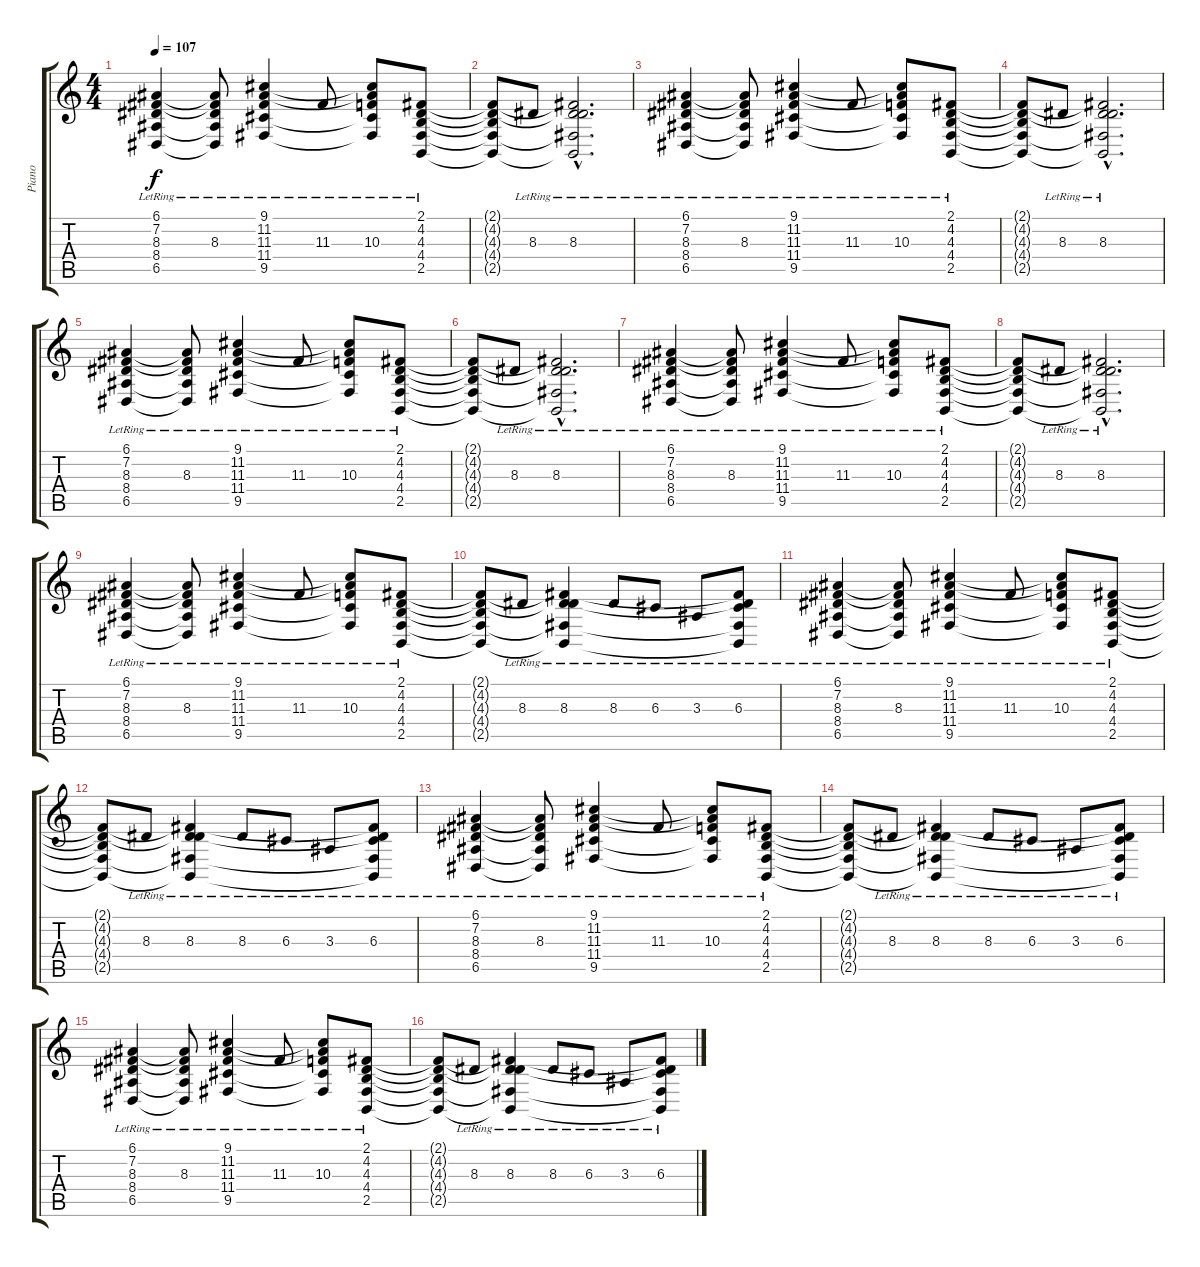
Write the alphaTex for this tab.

\track ("Piano" "Piano") {instrument acousticgrandpiano}
\staff {score tabs}
\tuning (E4 B3 G3 D3 A2 E2) {hide}
\ts (4 4)
\tempo 107
\clef g2
\ks c
(6.1{lr} 7.2{lr} 8.3{lr} 8.4{lr} 6.5{lr}).4{dy f} (6.1{t} 7.2{t} 8.3{lr} 8.4{t} 6.5{t}).8 (9.1{lr} 11.2{lr} 11.3{lr} 11.4{lr} 9.5{lr}).4 11.3{lr}.8 (9.1{t} 11.2{t} 10.3{lr} 11.4{t} 9.5{t}).8 (2.1{lr} 4.2{lr} 4.3{lr} 4.4{lr} 2.5{lr}).8 |
(2.1{t} 4.2{t} 4.3{t} 4.4{t} 2.5{t}).8 8.3{lr}.8 (2.1{hac t} 4.2{hac t} 8.3{hac lr} 4.4{hac t} 2.5{hac t}).2{d} |
(6.1{lr} 7.2{lr} 8.3{lr} 8.4{lr} 6.5{lr}).4 (6.1{t} 7.2{t} 8.3{lr} 8.4{t} 6.5{t}).8 (9.1{lr} 11.2{lr} 11.3{lr} 11.4{lr} 9.5{lr}).4 11.3{lr}.8 (9.1{t} 11.2{t} 10.3{lr} 11.4{t} 9.5{t}).8 (2.1{lr} 4.2{lr} 4.3{lr} 4.4{lr} 2.5{lr}).8 |
(2.1{t} 4.2{t} 4.3{t} 4.4{t} 2.5{t}).8 8.3{lr}.8 (2.1{hac t} 4.2{hac t} 8.3{hac lr} 4.4{hac t} 2.5{hac t}).2{d} |
(6.1{lr} 7.2{lr} 8.3{lr} 8.4{lr} 6.5{lr}).4 (6.1{t} 7.2{t} 8.3{lr} 8.4{t} 6.5{t}).8 (9.1{lr} 11.2{lr} 11.3{lr} 11.4{lr} 9.5{lr}).4 11.3{lr}.8 (9.1{t} 11.2{t} 10.3{lr} 11.4{t} 9.5{t}).8 (2.1{lr} 4.2{lr} 4.3{lr} 4.4{lr} 2.5{lr}).8 |
(2.1{t} 4.2{t} 4.3{t} 4.4{t} 2.5{t}).8 8.3{lr}.8 (2.1{hac t} 4.2{hac t} 8.3{hac lr} 4.4{hac t} 2.5{hac t}).2{d} |
(6.1{lr} 7.2{lr} 8.3{lr} 8.4{lr} 6.5{lr}).4 (6.1{t} 7.2{t} 8.3{lr} 8.4{t} 6.5{t}).8 (9.1{lr} 11.2{lr} 11.3{lr} 11.4{lr} 9.5{lr}).4 11.3{lr}.8 (9.1{t} 11.2{t} 10.3{lr} 11.4{t} 9.5{t}).8 (2.1{lr} 4.2{lr} 4.3{lr} 4.4{lr} 2.5{lr}).8 |
(2.1{t} 4.2{t} 4.3{t} 4.4{t} 2.5{t}).8 8.3{lr}.8 (2.1{hac t} 4.2{hac t} 8.3{hac lr} 4.4{hac t} 2.5{hac t}).2{d} |
(6.1{lr} 7.2{lr} 8.3{lr} 8.4{lr} 6.5{lr}).4 (6.1{t} 7.2{t} 8.3{lr} 8.4{t} 6.5{t}).8 (9.1{lr} 11.2{lr} 11.3{lr} 11.4{lr} 9.5{lr}).4 11.3{lr}.8 (9.1{t} 11.2{t} 10.3{lr} 11.4{t} 9.5{t}).8 (2.1{lr} 4.2{lr} 4.3{lr} 4.4{lr} 2.5{lr}).8 |
(2.1{t} 4.2{t} 4.3{t} 4.4{t} 2.5{t}).8 8.3{lr}.8 (2.1{t} 4.2{t} 8.3{lr} 4.4{t} 2.5{t}).4 8.3{lr}.8 6.3{lr}.8 3.3{lr}.8 (2.1{t} 4.2{t} 6.3{lr} 4.4{t} 2.5{t}).8 |
(6.1{lr} 7.2{lr} 8.3{lr} 8.4{lr} 6.5{lr}).4 (6.1{t} 7.2{t} 8.3{lr} 8.4{t} 6.5{t}).8 (9.1{lr} 11.2{lr} 11.3{lr} 11.4{lr} 9.5{lr}).4 11.3{lr}.8 (9.1{t} 11.2{t} 10.3{lr} 11.4{t} 9.5{t}).8 (2.1{lr} 4.2{lr} 4.3{lr} 4.4{lr} 2.5{lr}).8 |
(2.1{t} 4.2{t} 4.3{t} 4.4{t} 2.5{t}).8 8.3{lr}.8 (2.1{t} 4.2{t} 8.3{lr} 4.4{t} 2.5{t}).4 8.3{lr}.8 6.3{lr}.8 3.3{lr}.8 (2.1{t} 4.2{t} 6.3{lr} 4.4{t} 2.5{t}).8 |
(6.1{lr} 7.2{lr} 8.3{lr} 8.4{lr} 6.5{lr}).4 (6.1{t} 7.2{t} 8.3{lr} 8.4{t} 6.5{t}).8 (9.1{lr} 11.2{lr} 11.3{lr} 11.4{lr} 9.5{lr}).4 11.3{lr}.8 (9.1{t} 11.2{t} 10.3{lr} 11.4{t} 9.5{t}).8 (2.1{lr} 4.2{lr} 4.3{lr} 4.4{lr} 2.5{lr}).8 |
(2.1{t} 4.2{t} 4.3{t} 4.4{t} 2.5{t}).8 8.3{lr}.8 (2.1{t} 4.2{t} 8.3{lr} 4.4{t} 2.5{t}).4 8.3{lr}.8 6.3{lr}.8 3.3{lr}.8 (2.1{t} 4.2{t} 6.3{lr} 4.4{t} 2.5{t}).8 |
(6.1{lr} 7.2{lr} 8.3{lr} 8.4{lr} 6.5{lr}).4 (6.1{t} 7.2{t} 8.3{lr} 8.4{t} 6.5{t}).8 (9.1{lr} 11.2{lr} 11.3{lr} 11.4{lr} 9.5{lr}).4 11.3{lr}.8 (9.1{t} 11.2{t} 10.3{lr} 11.4{t} 9.5{t}).8 (2.1{lr} 4.2{lr} 4.3{lr} 4.4{lr} 2.5{lr}).8 |
(2.1{t} 4.2{t} 4.3{t} 4.4{t} 2.5{t}).8 8.3{lr}.8 (2.1{t} 4.2{t} 8.3{lr} 4.4{t} 2.5{t}).4 8.3{lr}.8 6.3{lr}.8 3.3{lr}.8 (2.1{t} 4.2{t} 6.3{lr} 4.4{t} 2.5{t}).8
